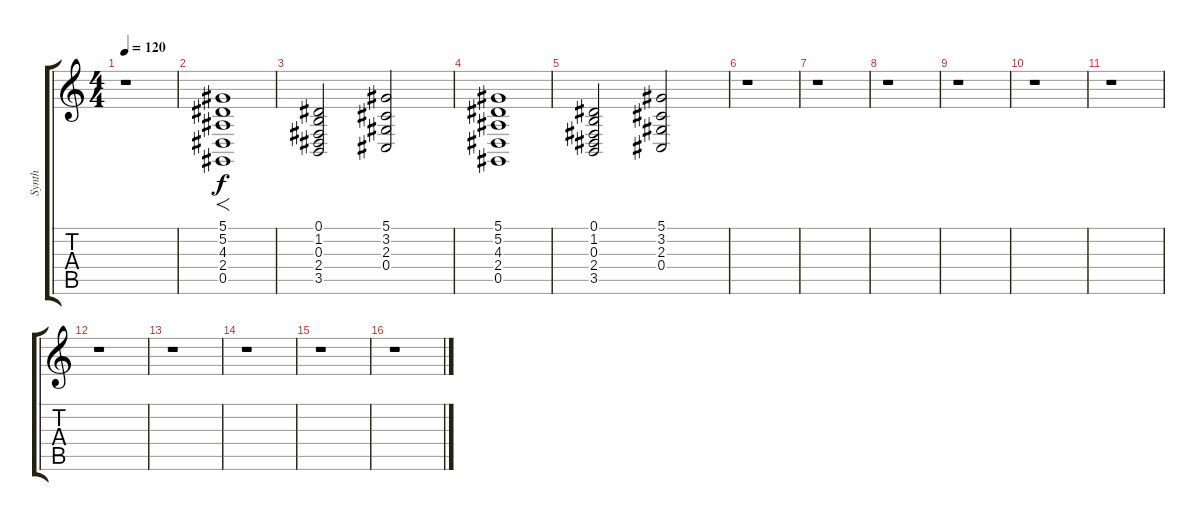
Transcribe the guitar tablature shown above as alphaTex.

\track ("Synth" "Synth") {instrument stringensemble1}
\staff {score tabs}
\tuning (Eb4 Bb3 Gb3 Db3 Ab2 Eb2) {hide}
\ts (4 4)
\tempo 120
\clef g2
\ks c
r.1{dy f} |
(5.1 5.2 4.3 2.4 0.5).1{f} |
(0.1 1.2 0.3 2.4 3.5).2 (5.1 3.2 2.3 0.4).2 |
(5.1 5.2 4.3 2.4 0.5).1 |
(0.1 1.2 0.3 2.4 3.5).2 (5.1 3.2 2.3 0.4).2 |
r.1 |
r.1 |
r.1 |
r.1 |
r.1 |
r.1 |
r.1 |
r.1 |
r.1 |
r.1 |
r.1
